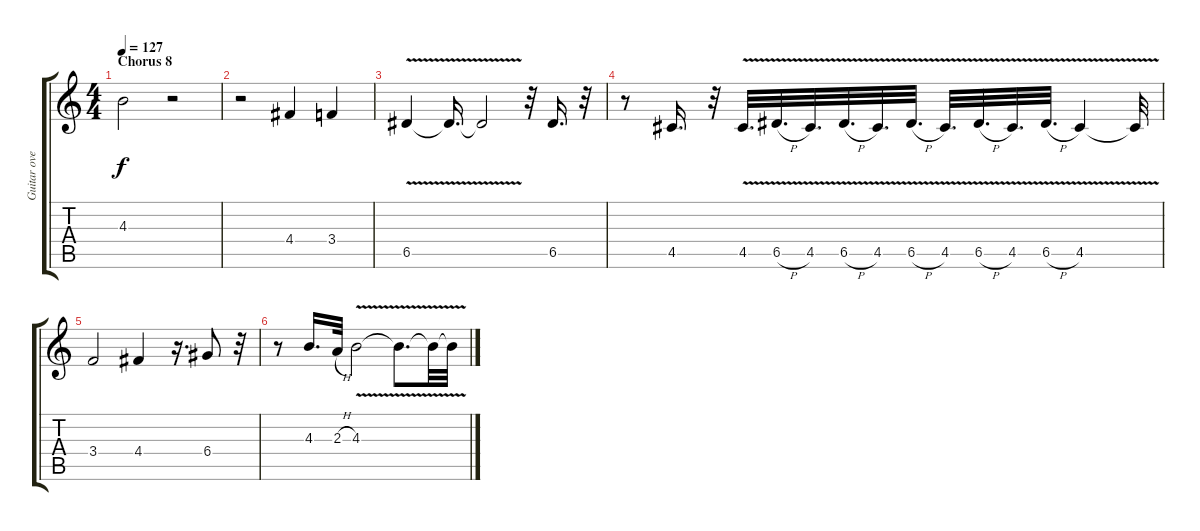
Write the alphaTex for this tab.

\track ("Guitar overdubs" "Guitar ove") {instrument overdrivenguitar}
\staff {score tabs}
\tuning (E4 B3 G3 D3 A2 E2) {hide}
\ts (4 4)
\section ("" "Chorus 8")
\tempo 127
\clef g2
\ks c
4.3{t}.2{dy f} r.2 |
r.2 4.4.4 3.4.4 |
6.5{v}.4 6.5{t}.16{d} 6.5{v t}.2 r.32 6.5.16{d} r.32 |
r.8 4.5.16{d} r.32 4.5{v}.32{d} 6.5{v h}.32{d} 4.5{v}.32{d} 6.5{v h}.32{d} 4.5{v}.32{d} 6.5{v h}.32{d} 4.5{v}.32{d} 6.5{v h}.32{d} 4.5{v}.32{d} 6.5{v h}.32{d} 4.5{v}.4 4.5{v t}.32 |
3.4.2 4.4.4 r.16{d} 6.4.8 r.32 |
r.8 4.3.16{d} 2.3{h}.32 4.3{v}.2 4.3{t}.8{d} 4.3{v t}.32 4.3{t}.32
